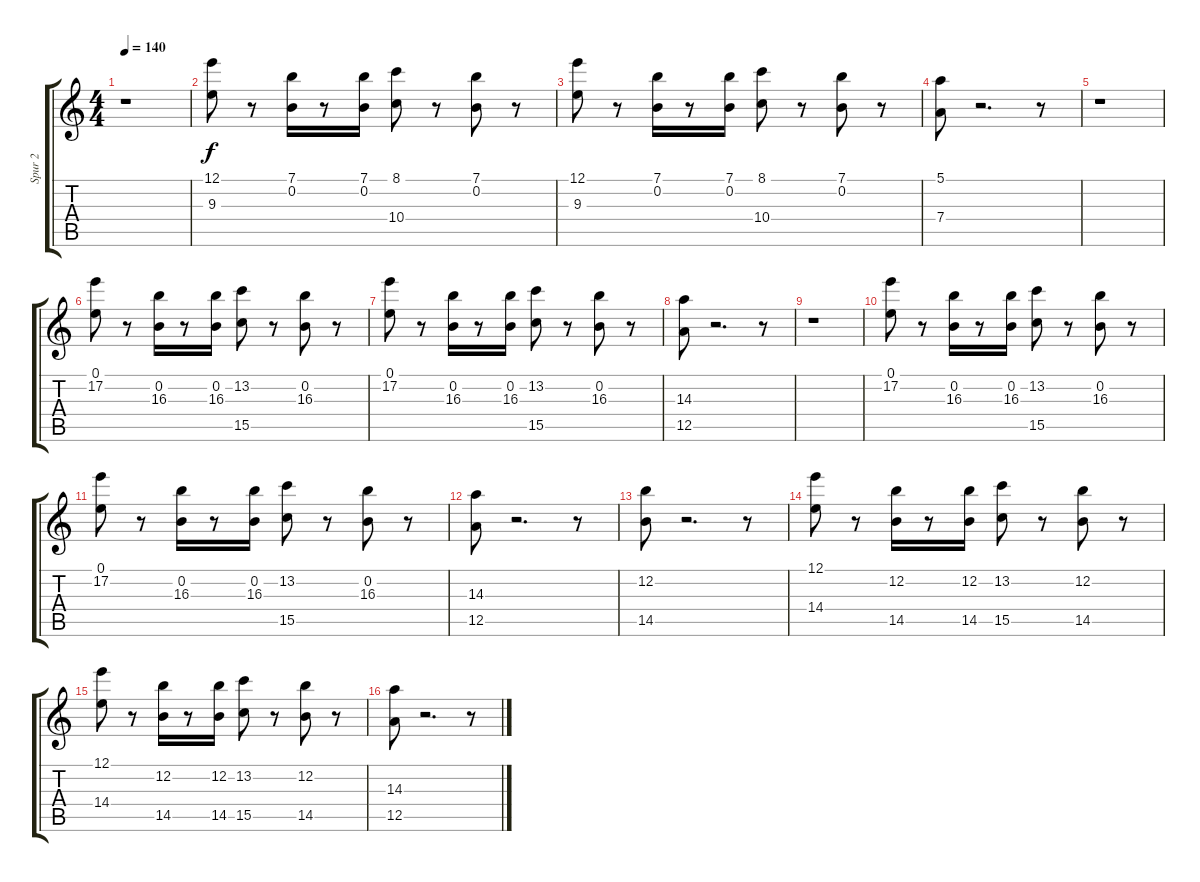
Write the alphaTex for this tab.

\track ("Spur 2" "Spur 2") {instrument electricguitarclean}
\staff {score tabs}
\tuning (E4 B3 G3 D3 A2 E2) {hide}
\ts (4 4)
\tempo 140
\clef g2
\ks c
r.1{dy f instrument electricguitarclean} |
(12.1 9.3).8 r.8 (7.1 0.2).16 r.8 (7.1 0.2).16 (8.1 10.4).8 r.8 (7.1 0.2).8 r.8 |
(12.1 9.3).8 r.8 (7.1 0.2).16 r.8 (7.1 0.2).16 (8.1 10.4).8 r.8 (7.1 0.2).8 r.8 |
(5.1 7.4).8 r.2{d} r.8 |
r.1 |
(0.1 17.2).8 r.8 (0.2 16.3).16 r.8 (0.2 16.3).16 (13.2 15.5).8 r.8 (0.2 16.3).8 r.8 |
(0.1 17.2).8 r.8 (0.2 16.3).16 r.8 (0.2 16.3).16 (13.2 15.5).8 r.8 (0.2 16.3).8 r.8 |
(14.3 12.5).8 r.2{d} r.8 |
r.1 |
(0.1 17.2).8 r.8 (0.2 16.3).16 r.8 (0.2 16.3).16 (13.2 15.5).8 r.8 (0.2 16.3).8 r.8 |
(0.1 17.2).8 r.8 (0.2 16.3).16 r.8 (0.2 16.3).16 (13.2 15.5).8 r.8 (0.2 16.3).8 r.8 |
(14.3 12.5).8 r.2{d} r.8 |
(12.2 14.5).8 r.2{d} r.8 |
(12.1 14.4).8 r.8 (12.2 14.5).16 r.8 (12.2 14.5).16 (13.2 15.5).8 r.8 (12.2 14.5).8 r.8 |
(12.1 14.4).8 r.8 (12.2 14.5).16 r.8 (12.2 14.5).16 (13.2 15.5).8 r.8 (12.2 14.5).8 r.8 |
(14.3 12.5).8 r.2{d} r.8
